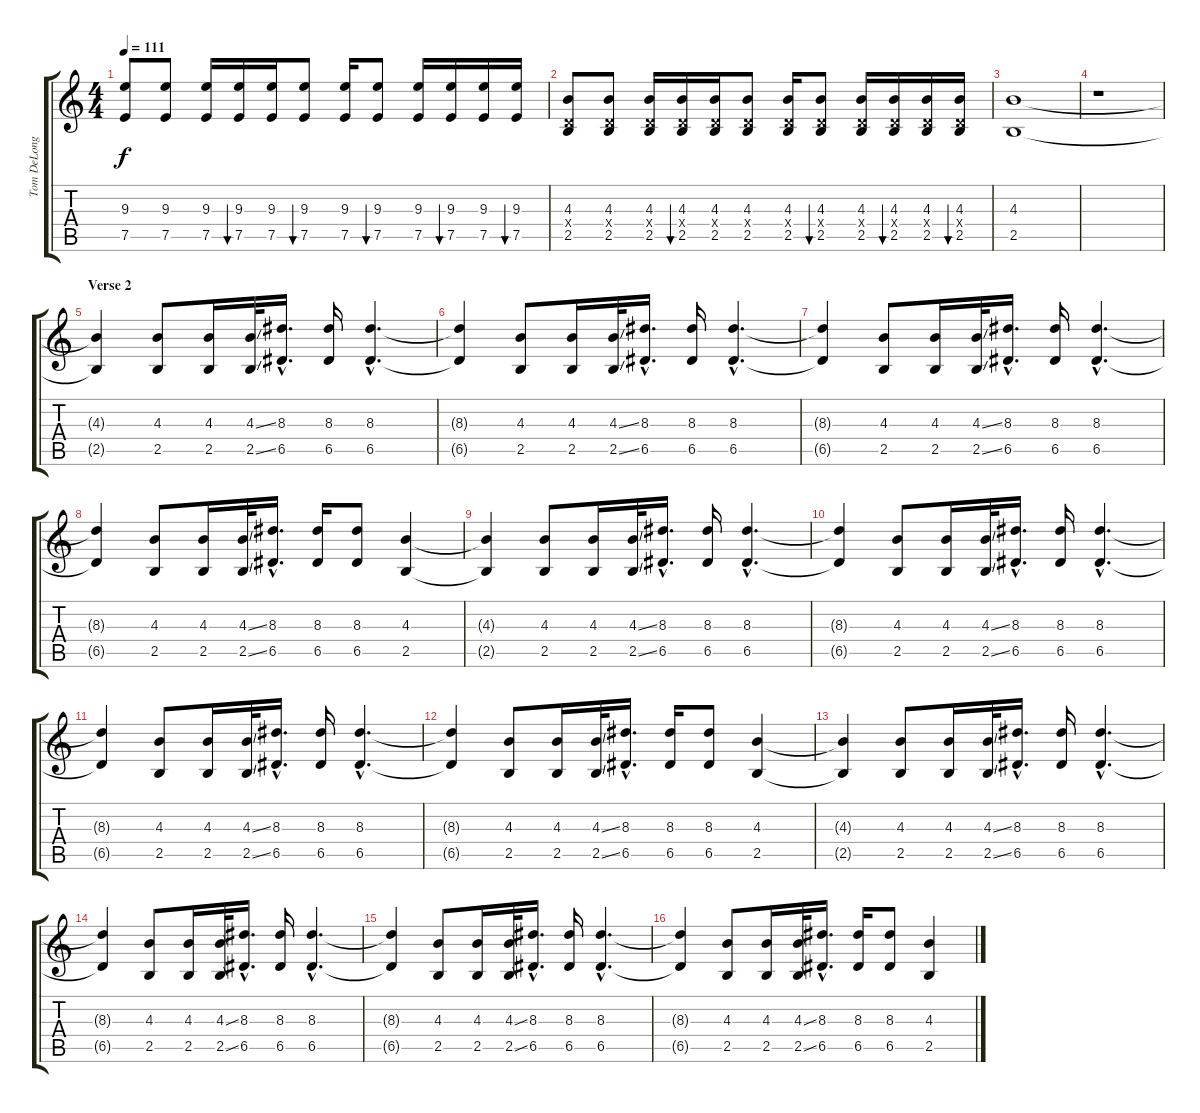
\track ("Tom DeLonge - Acoustic Guitar 2" "Tom DeLong") {instrument acousticguitarsteel}
\staff {score tabs}
\tuning (E4 B3 G3 D3 A2 E2) {hide}
\ts (4 4)
\tempo 111
\clef g2
\ks c
(9.3 7.5).8{dy f} (9.3 7.5).8 (9.3 7.5).16 (9.3 7.5).16{bu 60} (9.3 7.5).16 (9.3 7.5).8{bu 60} (9.3 7.5).16 (9.3 7.5).8{bu 60} (9.3 7.5).16 (9.3 7.5).16{bu 60} (9.3 7.5).16 (9.3 7.5).16{bu 60} |
(4.3 0.4{x} 2.5).8 (4.3 0.4{x} 2.5).8 (4.3 0.4{x} 2.5).16 (4.3 0.4{x} 2.5).16{bu 60} (4.3 0.4{x} 2.5).16 (4.3 0.4{x} 2.5).8 (4.3 0.4{x} 2.5).16 (4.3 0.4{x} 2.5).8{bu 60} (4.3 0.4{x} 2.5).16 (4.3 0.4{x} 2.5).16{bu 60} (4.3 0.4{x} 2.5).16 (4.3 0.4{x} 2.5).16{bu 60} |
(4.3 2.5).1{volume 12} |
r.1 |
\section ("" "Verse 2")
(4.3{t} 2.5{t}).4 (4.3 2.5).8 (4.3 2.5).16 (4.3{ss} 2.5{ss}).32 (8.3{hac} 6.5{hac}).16{d} (8.3 6.5).16 (8.3{hac} 6.5{hac}).4{d} |
(8.3{t} 6.5{t}).4 (4.3 2.5).8 (4.3 2.5).16 (4.3{ss} 2.5{ss}).32 (8.3{hac} 6.5{hac}).16{d} (8.3 6.5).16 (8.3{hac} 6.5{hac}).4{d} |
(8.3{t} 6.5{t}).4 (4.3 2.5).8 (4.3 2.5).16 (4.3{ss} 2.5{ss}).32 (8.3{hac} 6.5{hac}).16{d} (8.3 6.5).16 (8.3{hac} 6.5{hac}).4{d} |
(8.3{t} 6.5{t}).4 (4.3 2.5).8 (4.3 2.5).16 (4.3{ss} 2.5{ss}).32 (8.3{hac} 6.5{hac}).16{d} (8.3 6.5).16 (8.3 6.5).8 (4.3 2.5).4 |
(4.3{t} 2.5{t}).4 (4.3 2.5).8 (4.3 2.5).16 (4.3{ss} 2.5{ss}).32 (8.3{hac} 6.5{hac}).16{d} (8.3 6.5).16 (8.3{hac} 6.5{hac}).4{d} |
(8.3{t} 6.5{t}).4 (4.3 2.5).8 (4.3 2.5).16 (4.3{ss} 2.5{ss}).32 (8.3{hac} 6.5{hac}).16{d} (8.3 6.5).16 (8.3{hac} 6.5{hac}).4{d} |
(8.3{t} 6.5{t}).4 (4.3 2.5).8 (4.3 2.5).16 (4.3{ss} 2.5{ss}).32 (8.3{hac} 6.5{hac}).16{d} (8.3 6.5).16 (8.3{hac} 6.5{hac}).4{d} |
(8.3{t} 6.5{t}).4 (4.3 2.5).8 (4.3 2.5).16 (4.3{ss} 2.5{ss}).32 (8.3{hac} 6.5{hac}).16{d} (8.3 6.5).16 (8.3 6.5).8 (4.3 2.5).4 |
(4.3{t} 2.5{t}).4 (4.3 2.5).8 (4.3 2.5).16 (4.3{ss} 2.5{ss}).32 (8.3{hac} 6.5{hac}).16{d} (8.3 6.5).16 (8.3{hac} 6.5{hac}).4{d} |
(8.3{t} 6.5{t}).4 (4.3 2.5).8 (4.3 2.5).16 (4.3{ss} 2.5{ss}).32 (8.3{hac} 6.5{hac}).16{d} (8.3 6.5).16 (8.3{hac} 6.5{hac}).4{d} |
(8.3{t} 6.5{t}).4 (4.3 2.5).8 (4.3 2.5).16 (4.3{ss} 2.5{ss}).32 (8.3{hac} 6.5{hac}).16{d} (8.3 6.5).16 (8.3{hac} 6.5{hac}).4{d} |
(8.3{t} 6.5{t}).4 (4.3 2.5).8 (4.3 2.5).16 (4.3{ss} 2.5{ss}).32 (8.3{hac} 6.5{hac}).16{d} (8.3 6.5).16 (8.3 6.5).8 (4.3 2.5).4
